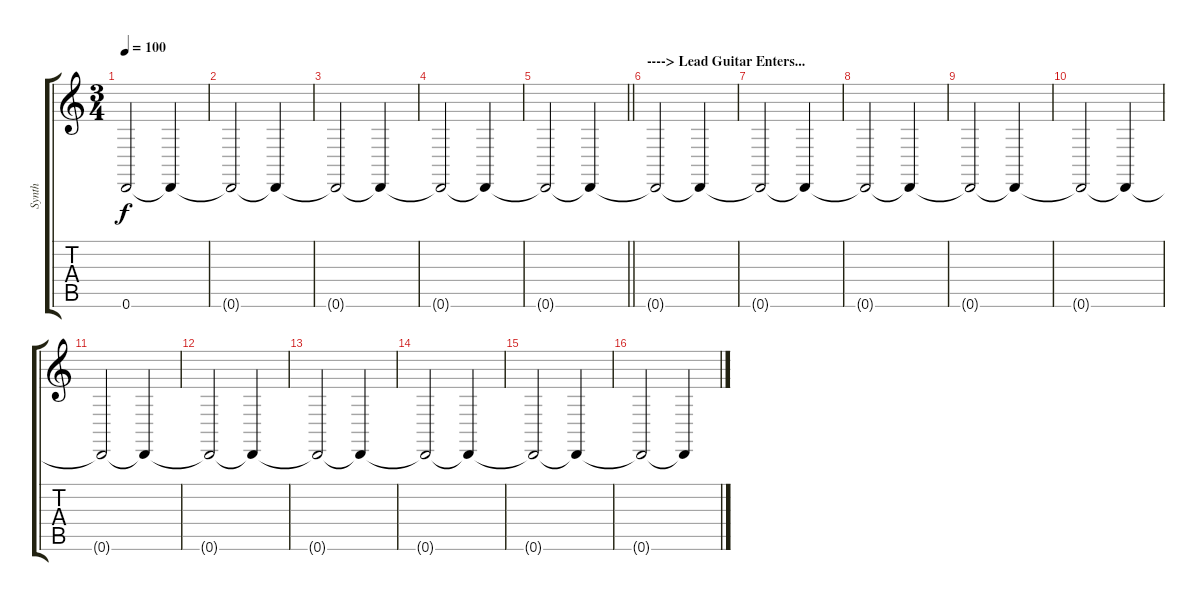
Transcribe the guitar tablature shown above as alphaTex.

\track ("Synth" "Synth") {instrument stringensemble1}
\staff {score tabs}
\tuning (D4 A3 F3 C3 G2 D2) {hide}
\ts (3 4)
\tempo 100
\clef g2
\ks c
0.6{t}.2{dy f} 0.6{t}.4 |
0.6{t}.2 0.6{t}.4 |
0.6{t}.2 0.6{t}.4 |
0.6{t}.2 0.6{t}.4 |
\barLineRight lightlight
0.6{t}.2 0.6{t}.4 |
\section ("" "----> Lead Guitar Enters...")
0.6{t}.2 0.6{t}.4 |
0.6{t}.2 0.6{t}.4 |
0.6{t}.2 0.6{t}.4 |
0.6{t}.2 0.6{t}.4 |
0.6{t}.2 0.6{t}.4 |
0.6{t}.2 0.6{t}.4 |
0.6{t}.2 0.6{t}.4 |
0.6{t}.2 0.6{t}.4 |
0.6{t}.2 0.6{t}.4 |
0.6{t}.2 0.6{t}.4 |
0.6{t}.2 0.6{t}.4
